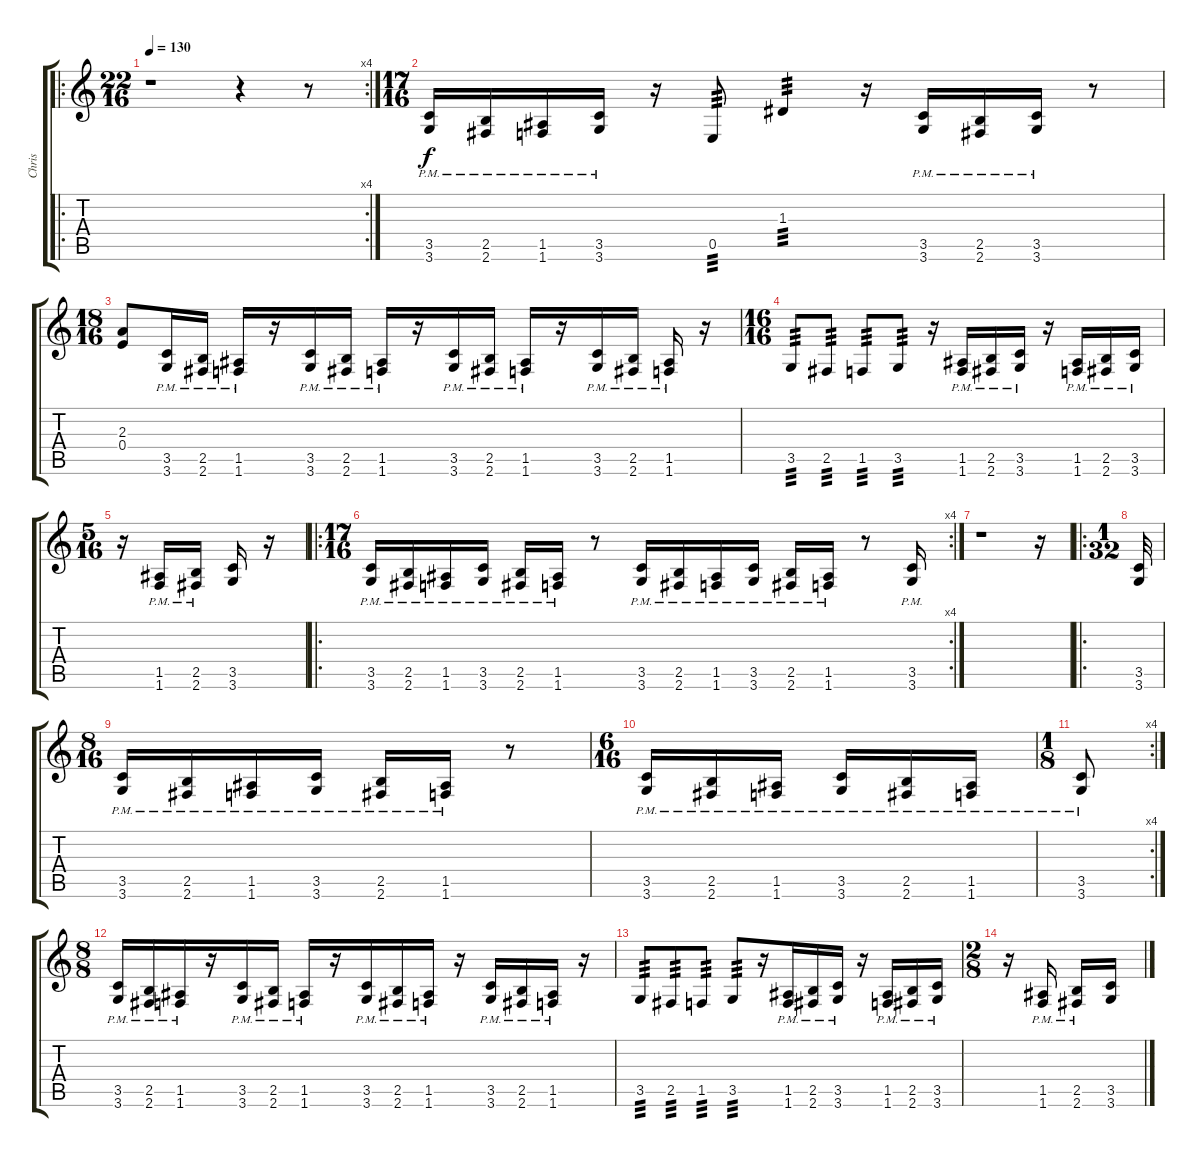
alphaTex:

\track ("Chris" "Chris") {instrument overdrivenguitar}
\staff {score tabs}
\tuning (B3 Ab4 D3 A3 E2 A2) {hide}
\ro
\rc 4
\ts (22 16)
\tempo 130
\clef g2
\ks c
r.1{dy f} r.4 r.8 |
\ts (17 16)
(3.5{pm} 3.6{pm}).16 (2.5{pm} 2.6{pm}).16 (1.5{pm} 1.6{pm}).16 (3.5{pm} 3.6{pm}).16 r.16 0.5.8{tp 3} 1.3.4{tp 3} r.16 (3.5{pm} 3.6{pm}).16 (2.5{pm} 2.6{pm}).16 (3.5{pm} 3.6{pm}).16 r.8 |
\ts (18 16)
(2.3 0.4).8 (3.5{pm} 3.6{pm}).16 (2.5{pm} 2.6{pm}).16 (1.5{pm} 1.6{pm}).16 r.16 (3.5{pm} 3.6{pm}).16 (2.5{pm} 2.6{pm}).16 (1.5{pm} 1.6{pm}).16 r.16 (3.5{pm} 3.6{pm}).16 (2.5{pm} 2.6{pm}).16 (1.5{pm} 1.6{pm}).16 r.16 (3.5{pm} 3.6{pm}).16 (2.5{pm} 2.6{pm}).16 (1.5{pm} 1.6{pm}).16 r.16 |
\ts (16 16)
3.5.8{tp 3} 2.5.8{tp 3} 1.5.8{tp 3} 3.5.8{tp 3} r.16 (1.5{pm} 1.6{pm}).16 (2.5{pm} 2.6{pm}).16 (3.5{pm} 3.6{pm}).16 r.16 (1.5{pm} 1.6{pm}).16 (2.5{pm} 2.6{pm}).16 (3.5{pm} 3.6{pm}).16 |
\ts (5 16)
r.16 (1.5{pm} 1.6{pm}).16 (2.5{pm} 2.6{pm}).16 (3.5 3.6).16 r.16 |
\ro
\rc 4
\ts (17 16)
(3.5{pm} 3.6{pm}).16 (2.5{pm} 2.6{pm}).16 (1.5{pm} 1.6{pm}).16 (3.5{pm} 3.6{pm}).16 (2.5{pm} 2.6{pm}).16 (1.5{pm} 1.6{pm}).16 r.8 (3.5{pm} 3.6{pm}).16 (2.5{pm} 2.6{pm}).16 (1.5{pm} 1.6{pm}).16 (3.5{pm} 3.6{pm}).16 (2.5{pm} 2.6{pm}).16 (1.5{pm} 1.6{pm}).16 r.8 (3.5{pm} 3.6{pm}).16 |
r.1 r.16 |
\ro
\ts (1 32)
(3.5 3.6).32 |
\ts (8 16)
(3.5{pm} 3.6{pm}).16 (2.5{pm} 2.6{pm}).16 (1.5{pm} 1.6{pm}).16 (3.5{pm} 3.6{pm}).16 (2.5{pm} 2.6{pm}).16 (1.5{pm} 1.6{pm}).16 r.8 |
\ts (6 16)
(3.5{pm} 3.6{pm}).16 (2.5{pm} 2.6{pm}).16 (1.5{pm} 1.6{pm}).16 (3.5{pm} 3.6{pm}).16 (2.5{pm} 2.6{pm}).16 (1.5{pm} 1.6{pm}).16 |
\rc 4
\ts (1 8)
(3.5{pm} 3.6{pm}).8 |
\ts (8 8)
(3.5{pm} 3.6{pm}).16 (2.5{pm} 2.6{pm}).16 (1.5{pm} 1.6{pm}).16 r.16 (3.5{pm} 3.6{pm}).16 (2.5{pm} 2.6{pm}).16 (1.5{pm} 1.6{pm}).16 r.16 (3.5{pm} 3.6{pm}).16 (2.5{pm} 2.6{pm}).16 (1.5{pm} 1.6{pm}).16 r.16 (3.5{pm} 3.6{pm}).16 (2.5{pm} 2.6{pm}).16 (1.5{pm} 1.6{pm}).16 r.16 |
3.5.8{tp 3} 2.5.8{tp 3} 1.5.8{tp 3} 3.5.8{tp 3} r.16 (1.5{pm} 1.6{pm}).16 (2.5{pm} 2.6{pm}).16 (3.5{pm} 3.6{pm}).16 r.16 (1.5{pm} 1.6{pm}).16 (2.5{pm} 2.6{pm}).16 (3.5{pm} 3.6{pm}).16 |
\ts (2 8)
r.16 (1.5{pm} 1.6{pm}).16 (2.5{pm} 2.6{pm}).16 (3.5 3.6).16
